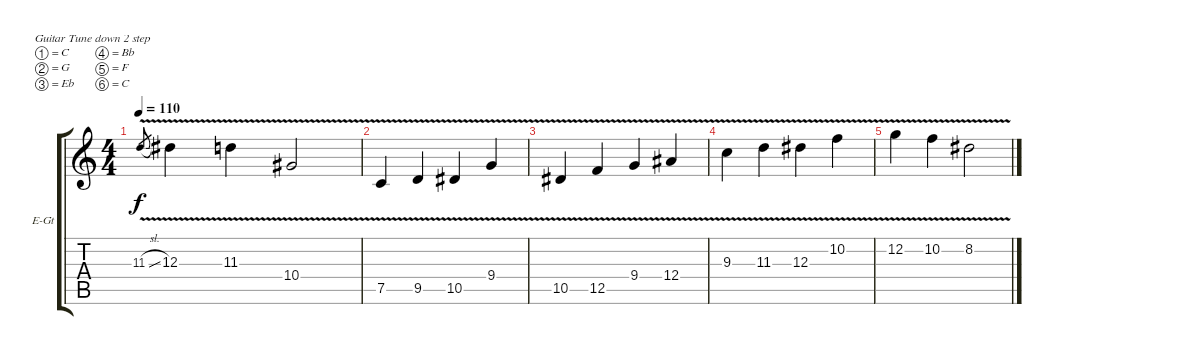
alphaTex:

\defaultSystemsLayout 4
\bracketExtendMode groupsimilarinstruments
\firstSystemTrackNameOrientation horizontal
\otherSystemsTrackNameOrientation horizontal
\track ("Electric Guitar 15" "E-Gt") {instrument distortionguitar}
\staff {score tabs}
\tuning (C4 G3 Eb3 Bb2 F2 C2)
\ts (4 4)
\tempo 110
\clef g2
\ks c
11.3{v sl}.8{gr dy f} 12.3{v}.4 11.3{v}.4 10.4{v}.2 |
7.5{v}.4 9.5{v}.4 10.5{v}.4 9.4{v}.4 |
10.5{v}.4 12.5{v}.4 9.4{v}.4 12.4{v}.4 |
9.3{v}.4 11.3{v}.4 12.3{v}.4 10.2{v}.4 |
12.2{v}.4 10.2{v}.4 8.2{v}.2
